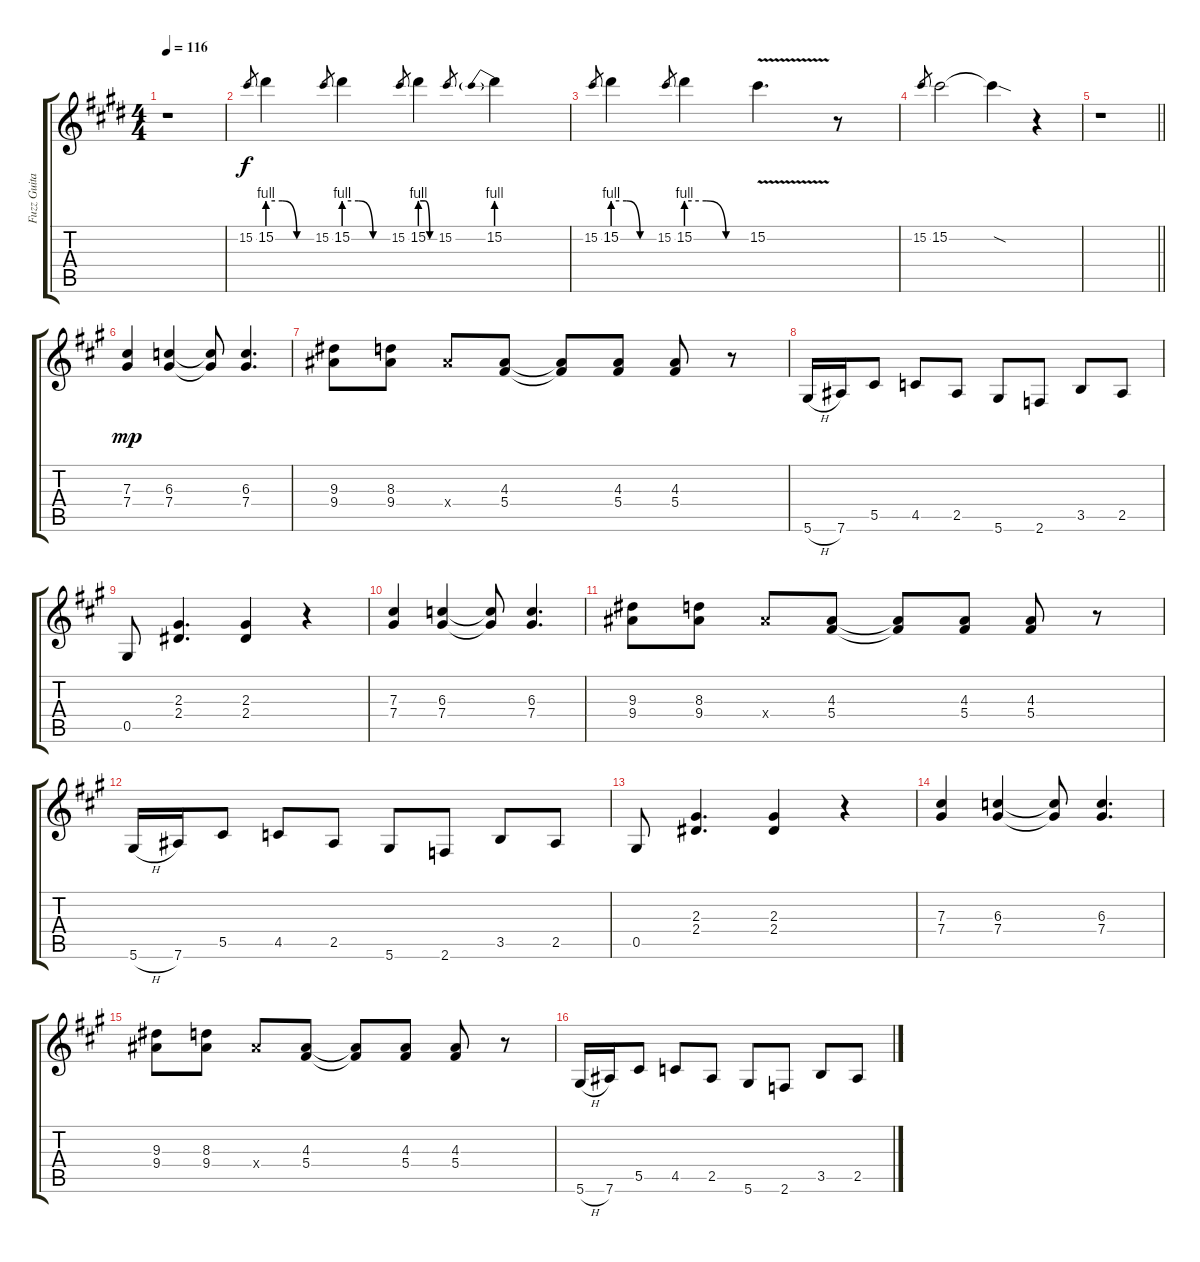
\track ("Fuzz Guitar" "Fuzz Guita") {instrument distortionguitar}
\staff {score tabs}
\tuning (Eb4 Bb3 Gb3 Db3 Ab2 Eb2) {hide}
\ts (4 4)
\tempo 116
\clef g2
\ks c#minor
r.1{dy f} |
\ks e
15.2.8{gr} 15.2{be (custom 0 4 20 4 40 0 60 0)}.4 15.2.8{gr} 15.2{be (custom 0 4 20 4 40 0 60 0)}.4 15.2.8{gr} 15.2{be (custom 0 4 20 4 40 0 60 0)}.4 15.2.8{gr} 15.2{be (prebend 0 4 60 4)}.4 |
\ks c#minor
15.2.8{gr} 15.2{be (custom 0 4 20 4 40 0 60 0)}.4 15.2.8{gr} 15.2{be (custom 0 4 20 4 40 0 60 0)}.4 15.2{v}.4{d} r.8 |
15.2.8{gr} 15.2.2 15.2{sod t}.4 r.4 |
\barLineRight lightlight
r.1 |
\ks a
(7.3 7.4).4{dy mp} (6.3 7.4).4 (6.3{t} 7.4{t}).8 (6.3 7.4).4{d} |
(9.3 9.4).8 (8.3 9.4).8 9.4{x}.8 (4.3 5.4).8 (4.3{t} 5.4{t}).8 (4.3 5.4).8 (4.3 5.4).8 r.8 |
5.6{h}.16 7.6.16 5.5.8 4.5.8 2.5.8 5.6.8 2.6.8 3.5.8 2.5.8 |
0.5.8 (2.3 2.4).4{d} (2.3 2.4).4 r.4 |
(7.3 7.4).4 (6.3 7.4).4 (6.3{t} 7.4{t}).8 (6.3 7.4).4{d} |
(9.3 9.4).8 (8.3 9.4).8 9.4{x}.8 (4.3 5.4).8 (4.3{t} 5.4{t}).8 (4.3 5.4).8 (4.3 5.4).8 r.8 |
5.6{h}.16 7.6.16 5.5.8 4.5.8 2.5.8 5.6.8 2.6.8 3.5.8 2.5.8 |
0.5.8 (2.3 2.4).4{d} (2.3 2.4).4 r.4 |
(7.3 7.4).4 (6.3 7.4).4 (6.3{t} 7.4{t}).8 (6.3 7.4).4{d} |
(9.3 9.4).8 (8.3 9.4).8 9.4{x}.8 (4.3 5.4).8 (4.3{t} 5.4{t}).8 (4.3 5.4).8 (4.3 5.4).8 r.8 |
5.6{h}.16 7.6.16 5.5.8 4.5.8 2.5.8 5.6.8 2.6.8 3.5.8 2.5.8
